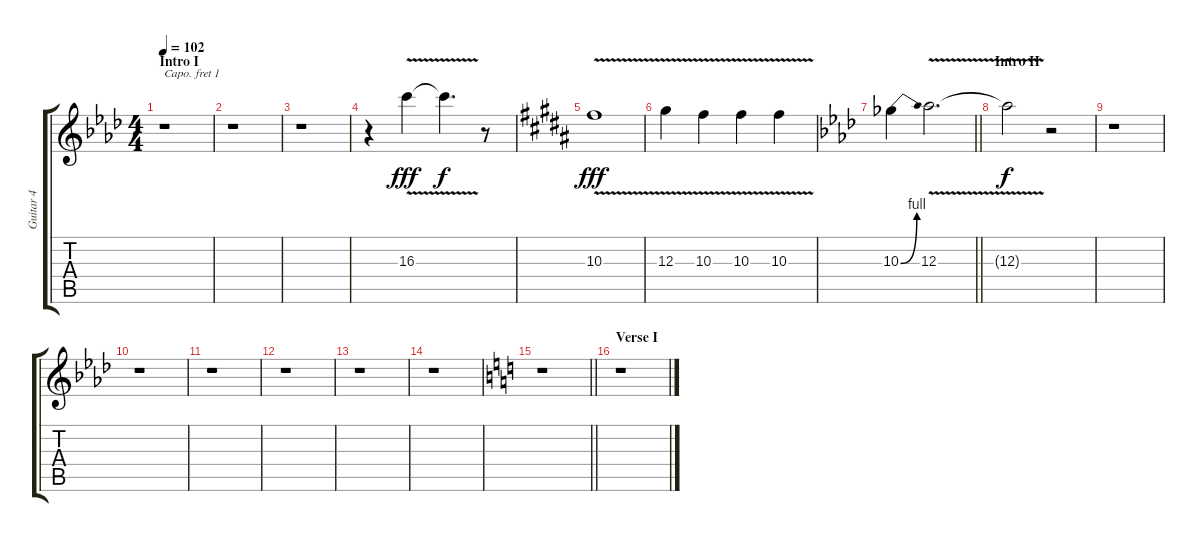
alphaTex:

\track ("Guitar 4" "Guitar 4") {instrument distortionguitar}
\staff {score tabs}
\capo 1
\tuning (E4 B3 G3 D3 A2 E2) {hide}
\ts (4 4)
\section ("" "Intro I")
\tempo 102
\clef g2
\ks ab
r.1{dy fff instrument distortionguitar} |
r.1 |
r.1 |
r.4 16.3{v}.4 16.3{t}.4{d dy f} r.8 |
\ks b
10.3{v}.1{dy fff} |
12.3{v}.4 10.3{v}.4 10.3{v}.4 10.3{v}.4 |
\barLineRight lightlight
\ks ab
10.3{be (bend 0 0 60 4)}.4 12.3{v}.2{d} |
\section ("" "Intro II")
12.3{t}.2{dy f} r.2 |
r.1 |
r.1 |
r.1 |
r.1 |
r.1 |
r.1 |
\barLineRight lightlight
\ks c
r.1 |
\section ("" "Verse I")
r.1
